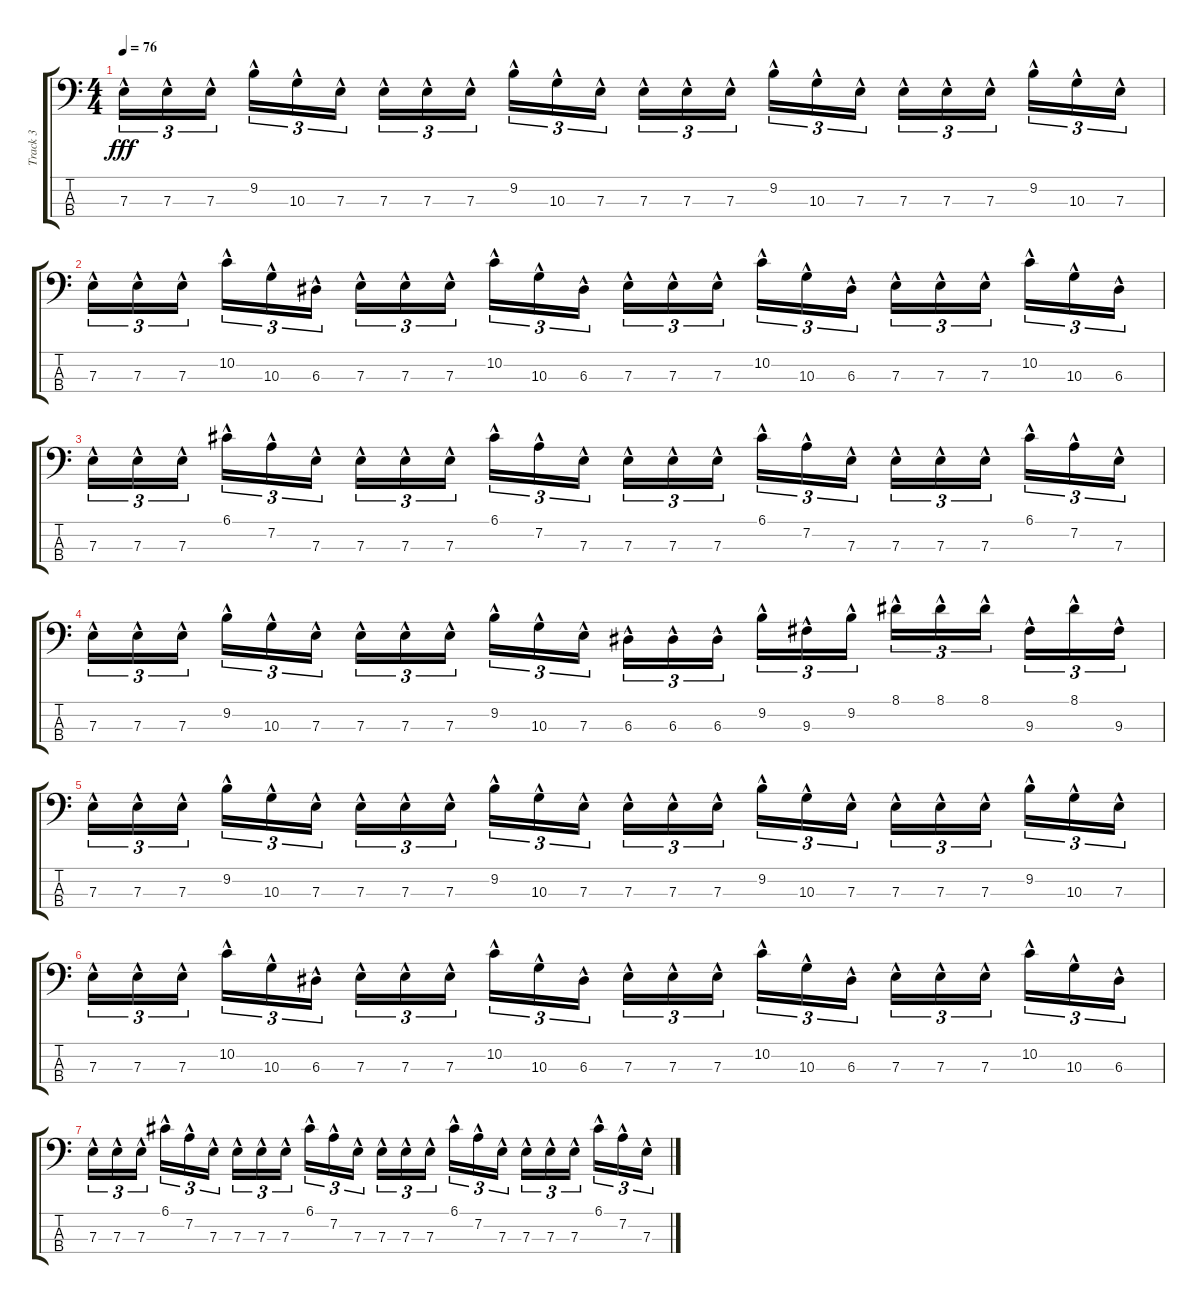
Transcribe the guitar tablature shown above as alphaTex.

\track ("Track 3" "Track 3") {instrument electricbasspick}
\staff {score tabs}
\tuning (G2 D2 A1 E1) {hide}
\ts (4 4)
\tempo 76
\clef f4
\ks c
7.3{hac}.16{tu (3 2) dy fff} 7.3{hac}.16{tu (3 2)} 7.3{hac}.16{tu (3 2) beam splitsecondary} 9.2{hac}.16{tu (3 2)} 10.3{hac}.16{tu (3 2)} 7.3{hac}.16{tu (3 2)} 7.3{hac}.16{tu (3 2)} 7.3{hac}.16{tu (3 2)} 7.3{hac}.16{tu (3 2) beam splitsecondary} 9.2{hac}.16{tu (3 2)} 10.3{hac}.16{tu (3 2)} 7.3{hac}.16{tu (3 2)} 7.3{hac}.16{tu (3 2)} 7.3{hac}.16{tu (3 2)} 7.3{hac}.16{tu (3 2) beam splitsecondary} 9.2{hac}.16{tu (3 2)} 10.3{hac}.16{tu (3 2)} 7.3{hac}.16{tu (3 2)} 7.3{hac}.16{tu (3 2)} 7.3{hac}.16{tu (3 2)} 7.3{hac}.16{tu (3 2) beam splitsecondary} 9.2{hac}.16{tu (3 2)} 10.3{hac}.16{tu (3 2)} 7.3{hac}.16{tu (3 2)} |
7.3{hac}.16{tu (3 2)} 7.3{hac}.16{tu (3 2)} 7.3{hac}.16{tu (3 2) beam splitsecondary} 10.2{hac}.16{tu (3 2)} 10.3{hac}.16{tu (3 2)} 6.3{hac}.16{tu (3 2)} 7.3{hac}.16{tu (3 2)} 7.3{hac}.16{tu (3 2)} 7.3{hac}.16{tu (3 2) beam splitsecondary} 10.2{hac}.16{tu (3 2)} 10.3{hac}.16{tu (3 2)} 6.3{hac}.16{tu (3 2)} 7.3{hac}.16{tu (3 2)} 7.3{hac}.16{tu (3 2)} 7.3{hac}.16{tu (3 2) beam splitsecondary} 10.2{hac}.16{tu (3 2)} 10.3{hac}.16{tu (3 2)} 6.3{hac}.16{tu (3 2)} 7.3{hac}.16{tu (3 2)} 7.3{hac}.16{tu (3 2)} 7.3{hac}.16{tu (3 2) beam splitsecondary} 10.2{hac}.16{tu (3 2)} 10.3{hac}.16{tu (3 2)} 6.3{hac}.16{tu (3 2)} |
7.3{hac}.16{tu (3 2)} 7.3{hac}.16{tu (3 2)} 7.3{hac}.16{tu (3 2) beam splitsecondary} 6.1{hac}.16{tu (3 2)} 7.2{hac}.16{tu (3 2)} 7.3{hac}.16{tu (3 2)} 7.3{hac}.16{tu (3 2)} 7.3{hac}.16{tu (3 2)} 7.3{hac}.16{tu (3 2) beam splitsecondary} 6.1{hac}.16{tu (3 2)} 7.2{hac}.16{tu (3 2)} 7.3{hac}.16{tu (3 2)} 7.3{hac}.16{tu (3 2)} 7.3{hac}.16{tu (3 2)} 7.3{hac}.16{tu (3 2) beam splitsecondary} 6.1{hac}.16{tu (3 2)} 7.2{hac}.16{tu (3 2)} 7.3{hac}.16{tu (3 2)} 7.3{hac}.16{tu (3 2)} 7.3{hac}.16{tu (3 2)} 7.3{hac}.16{tu (3 2) beam splitsecondary} 6.1{hac}.16{tu (3 2)} 7.2{hac}.16{tu (3 2)} 7.3{hac}.16{tu (3 2)} |
7.3{hac}.16{tu (3 2)} 7.3{hac}.16{tu (3 2)} 7.3{hac}.16{tu (3 2) beam splitsecondary} 9.2{hac}.16{tu (3 2)} 10.3{hac}.16{tu (3 2)} 7.3{hac}.16{tu (3 2)} 7.3{hac}.16{tu (3 2)} 7.3{hac}.16{tu (3 2)} 7.3{hac}.16{tu (3 2) beam splitsecondary} 9.2{hac}.16{tu (3 2)} 10.3{hac}.16{tu (3 2)} 7.3{hac}.16{tu (3 2)} 6.3{hac}.16{tu (3 2)} 6.3{hac}.16{tu (3 2)} 6.3{hac}.16{tu (3 2) beam splitsecondary} 9.2{hac}.16{tu (3 2)} 9.3{hac}.16{tu (3 2)} 9.2{hac}.16{tu (3 2)} 8.1{hac}.16{tu (3 2)} 8.1{hac}.16{tu (3 2)} 8.1{hac}.16{tu (3 2) beam splitsecondary} 9.3{hac}.16{tu (3 2)} 8.1{hac}.16{tu (3 2)} 9.3{hac}.16{tu (3 2)} |
7.3{hac}.16{tu (3 2)} 7.3{hac}.16{tu (3 2)} 7.3{hac}.16{tu (3 2) beam splitsecondary} 9.2{hac}.16{tu (3 2)} 10.3{hac}.16{tu (3 2)} 7.3{hac}.16{tu (3 2)} 7.3{hac}.16{tu (3 2)} 7.3{hac}.16{tu (3 2)} 7.3{hac}.16{tu (3 2) beam splitsecondary} 9.2{hac}.16{tu (3 2)} 10.3{hac}.16{tu (3 2)} 7.3{hac}.16{tu (3 2)} 7.3{hac}.16{tu (3 2)} 7.3{hac}.16{tu (3 2)} 7.3{hac}.16{tu (3 2) beam splitsecondary} 9.2{hac}.16{tu (3 2)} 10.3{hac}.16{tu (3 2)} 7.3{hac}.16{tu (3 2)} 7.3{hac}.16{tu (3 2)} 7.3{hac}.16{tu (3 2)} 7.3{hac}.16{tu (3 2) beam splitsecondary} 9.2{hac}.16{tu (3 2)} 10.3{hac}.16{tu (3 2)} 7.3{hac}.16{tu (3 2)} |
7.3{hac}.16{tu (3 2)} 7.3{hac}.16{tu (3 2)} 7.3{hac}.16{tu (3 2) beam splitsecondary} 10.2{hac}.16{tu (3 2)} 10.3{hac}.16{tu (3 2)} 6.3{hac}.16{tu (3 2)} 7.3{hac}.16{tu (3 2)} 7.3{hac}.16{tu (3 2)} 7.3{hac}.16{tu (3 2) beam splitsecondary} 10.2{hac}.16{tu (3 2)} 10.3{hac}.16{tu (3 2)} 6.3{hac}.16{tu (3 2)} 7.3{hac}.16{tu (3 2)} 7.3{hac}.16{tu (3 2)} 7.3{hac}.16{tu (3 2) beam splitsecondary} 10.2{hac}.16{tu (3 2)} 10.3{hac}.16{tu (3 2)} 6.3{hac}.16{tu (3 2)} 7.3{hac}.16{tu (3 2)} 7.3{hac}.16{tu (3 2)} 7.3{hac}.16{tu (3 2) beam splitsecondary} 10.2{hac}.16{tu (3 2)} 10.3{hac}.16{tu (3 2)} 6.3{hac}.16{tu (3 2)} |
7.3{hac}.16{tu (3 2)} 7.3{hac}.16{tu (3 2)} 7.3{hac}.16{tu (3 2) beam splitsecondary} 6.1{hac}.16{tu (3 2)} 7.2{hac}.16{tu (3 2)} 7.3{hac}.16{tu (3 2)} 7.3{hac}.16{tu (3 2)} 7.3{hac}.16{tu (3 2)} 7.3{hac}.16{tu (3 2) beam splitsecondary} 6.1{hac}.16{tu (3 2)} 7.2{hac}.16{tu (3 2)} 7.3{hac}.16{tu (3 2)} 7.3{hac}.16{tu (3 2)} 7.3{hac}.16{tu (3 2)} 7.3{hac}.16{tu (3 2) beam splitsecondary} 6.1{hac}.16{tu (3 2)} 7.2{hac}.16{tu (3 2)} 7.3{hac}.16{tu (3 2)} 7.3{hac}.16{tu (3 2)} 7.3{hac}.16{tu (3 2)} 7.3{hac}.16{tu (3 2) beam splitsecondary} 6.1{hac}.16{tu (3 2)} 7.2{hac}.16{tu (3 2)} 7.3{hac}.16{tu (3 2)}
